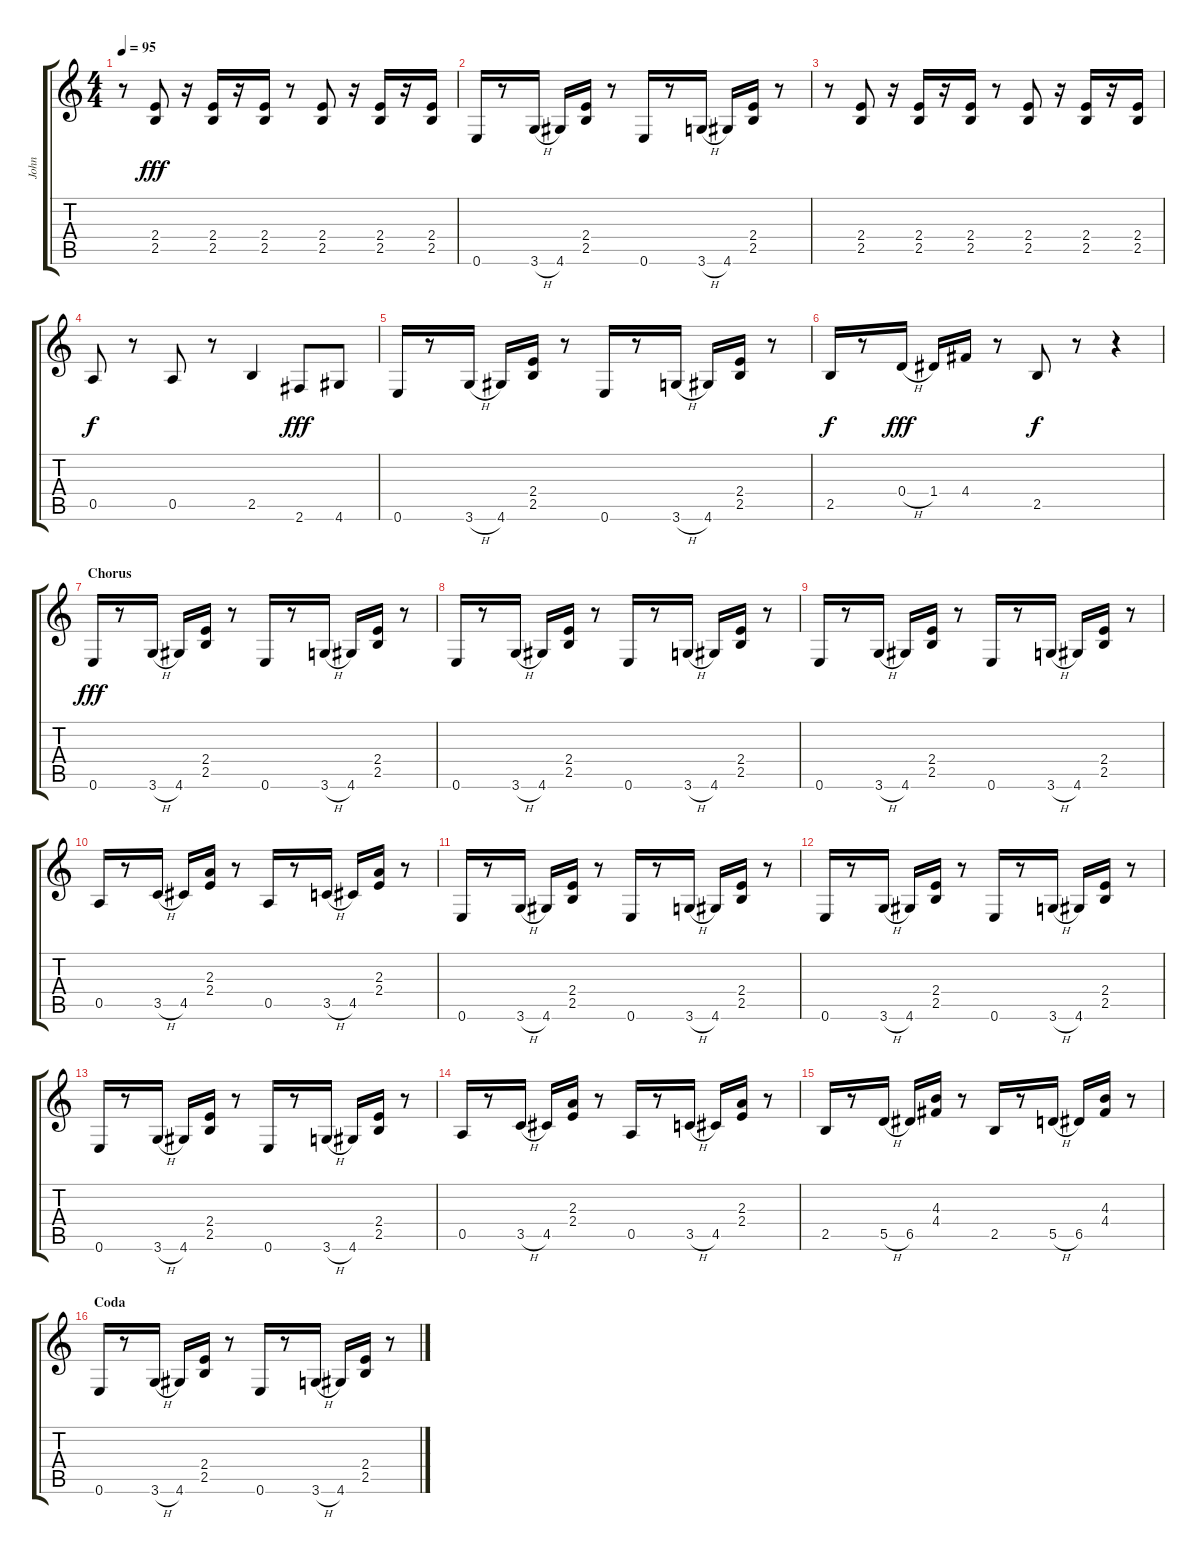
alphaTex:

\track ("John" "John") {instrument electricguitarclean}
\staff {score tabs}
\tuning (E4 B3 G3 D3 A2 E2) {hide}
\ts (4 4)
\tempo 95
\clef g2
\ks c
r.8{dy fff} (2.4 2.5).8 r.16 (2.4 2.5).16 r.16 (2.4 2.5).16 r.8 (2.4 2.5).8 r.16 (2.4 2.5).16 r.16 (2.4 2.5).16 |
0.6.16 r.8 3.6{h}.16 4.6.16 (2.4 2.5).16 r.8 0.6.16 r.8 3.6{h}.16 4.6.16 (2.4 2.5).16 r.8 |
r.8 (2.4 2.5).8 r.16 (2.4 2.5).16 r.16 (2.4 2.5).16 r.8 (2.4 2.5).8 r.16 (2.4 2.5).16 r.16 (2.4 2.5).16 |
0.5.8{dy f} r.8 0.5.8 r.8 2.5.4 2.6.8{dy fff} 4.6.8 |
0.6.16 r.8 3.6{h}.16 4.6.16 (2.4 2.5).16 r.8 0.6.16 r.8 3.6{h}.16 4.6.16 (2.4 2.5).16 r.8 |
2.5.16{dy f} r.8 0.4{h}.16{dy fff} 1.4.16 4.4.16 r.8 2.5.8{dy f} r.8 r.4 |
\section ("" "Chorus")
0.6.16{dy fff} r.8 3.6{h}.16 4.6.16 (2.4 2.5).16 r.8 0.6.16 r.8 3.6{h}.16 4.6.16 (2.4 2.5).16 r.8 |
0.6.16 r.8 3.6{h}.16 4.6.16 (2.4 2.5).16 r.8 0.6.16 r.8 3.6{h}.16 4.6.16 (2.4 2.5).16 r.8 |
0.6.16 r.8 3.6{h}.16 4.6.16 (2.4 2.5).16 r.8 0.6.16 r.8 3.6{h}.16 4.6.16 (2.4 2.5).16 r.8 |
0.5.16 r.8 3.5{h}.16 4.5.16 (2.3 2.4).16 r.8 0.5.16 r.8 3.5{h}.16 4.5.16 (2.3 2.4).16 r.8 |
0.6.16 r.8 3.6{h}.16 4.6.16 (2.4 2.5).16 r.8 0.6.16 r.8 3.6{h}.16 4.6.16 (2.4 2.5).16 r.8 |
0.6.16 r.8 3.6{h}.16 4.6.16 (2.4 2.5).16 r.8 0.6.16 r.8 3.6{h}.16 4.6.16 (2.4 2.5).16 r.8 |
0.6.16 r.8 3.6{h}.16 4.6.16 (2.4 2.5).16 r.8 0.6.16 r.8 3.6{h}.16 4.6.16 (2.4 2.5).16 r.8 |
0.5.16 r.8 3.5{h}.16 4.5.16 (2.3 2.4).16 r.8 0.5.16 r.8 3.5{h}.16 4.5.16 (2.3 2.4).16 r.8 |
2.5.16 r.8 5.5{h}.16 6.5.16 (4.3 4.4).16 r.8 2.5.16 r.8 5.5{h}.16 6.5.16 (4.3 4.4).16 r.8 |
\section ("" "Coda")
0.6.16 r.8 3.6{h}.16 4.6.16 (2.4 2.5).16 r.8 0.6.16 r.8 3.6{h}.16 4.6.16 (2.4 2.5).16 r.8
